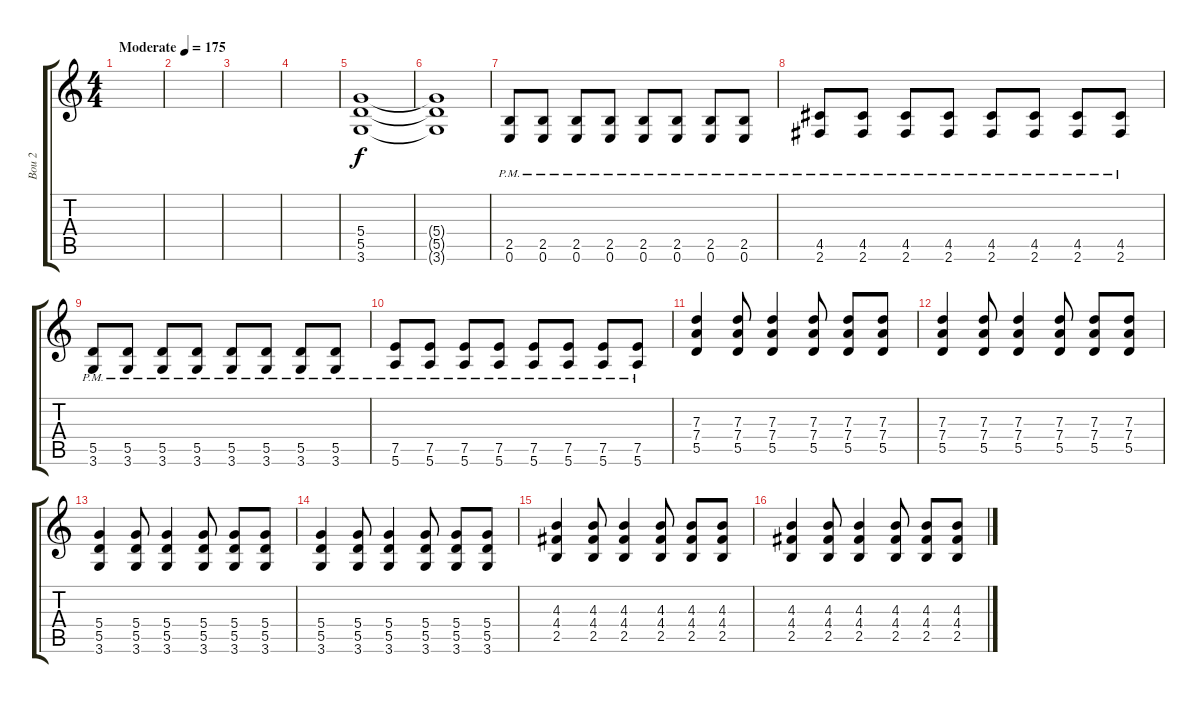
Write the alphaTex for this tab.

\track ("Bou 2" "Bou 2") {instrument distortionguitar}
\staff {score tabs}
\tuning (E4 B3 G3 D3 A2 E2) {hide}
\ts (4 4)
\tempo (175 "Moderate")
\clef g2
\ks c
|
|
|
|
(5.4 5.5 3.6).1 |
(5.4{t} 5.5{t} 3.6{t}).1 |
(2.5{pm} 0.6{pm}).8 (2.5{pm} 0.6{pm}).8 (2.5{pm} 0.6{pm}).8 (2.5{pm} 0.6{pm}).8 (2.5{pm} 0.6{pm}).8 (2.5{pm} 0.6{pm}).8 (2.5{pm} 0.6{pm}).8 (2.5{pm} 0.6{pm}).8 |
(4.5{pm} 2.6{pm}).8 (4.5{pm} 2.6{pm}).8 (4.5{pm} 2.6{pm}).8 (4.5{pm} 2.6{pm}).8 (4.5{pm} 2.6{pm}).8 (4.5{pm} 2.6{pm}).8 (4.5{pm} 2.6{pm}).8 (4.5{pm} 2.6{pm}).8 |
(5.5{pm} 3.6{pm}).8 (5.5{pm} 3.6{pm}).8 (5.5{pm} 3.6{pm}).8 (5.5{pm} 3.6{pm}).8 (5.5{pm} 3.6{pm}).8 (5.5{pm} 3.6{pm}).8 (5.5{pm} 3.6{pm}).8 (5.5{pm} 3.6{pm}).8 |
(7.5{pm} 5.6{pm}).8 (7.5{pm} 5.6{pm}).8 (7.5{pm} 5.6{pm}).8 (7.5{pm} 5.6{pm}).8 (7.5{pm} 5.6{pm}).8 (7.5{pm} 5.6{pm}).8 (7.5{pm} 5.6{pm}).8 (7.5{pm} 5.6{pm}).8 |
(7.3 7.4 5.5).4 (7.3 7.4 5.5).8 (7.3 7.4 5.5).4 (7.3 7.4 5.5).8 (7.3 7.4 5.5).8 (7.3 7.4 5.5).8 |
(7.3 7.4 5.5).4 (7.3 7.4 5.5).8 (7.3 7.4 5.5).4 (7.3 7.4 5.5).8 (7.3 7.4 5.5).8 (7.3 7.4 5.5).8 |
(5.4 5.5 3.6).4 (5.4 5.5 3.6).8 (5.4 5.5 3.6).4 (5.4 5.5 3.6).8 (5.4 5.5 3.6).8 (5.4 5.5 3.6).8 |
(5.4 5.5 3.6).4 (5.4 5.5 3.6).8 (5.4 5.5 3.6).4 (5.4 5.5 3.6).8 (5.4 5.5 3.6).8 (5.4 5.5 3.6).8 |
(4.3 4.4 2.5).4 (4.3 4.4 2.5).8 (4.3 4.4 2.5).4 (4.3 4.4 2.5).8 (4.3 4.4 2.5).8 (4.3 4.4 2.5).8 |
(4.3 4.4 2.5).4 (4.3 4.4 2.5).8 (4.3 4.4 2.5).4 (4.3 4.4 2.5).8 (4.3 4.4 2.5).8 (4.3 4.4 2.5).8
